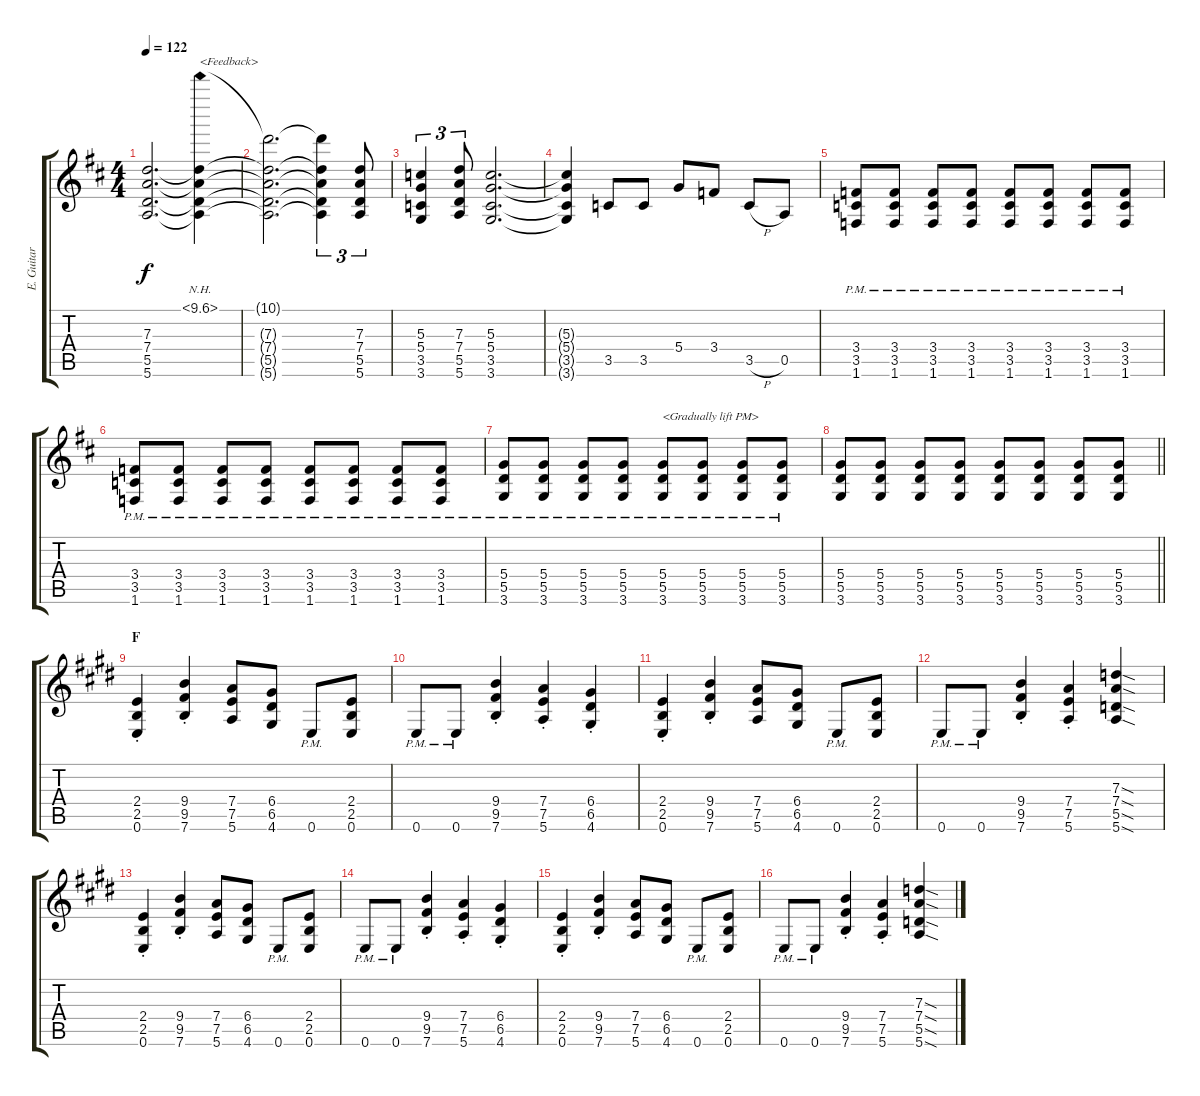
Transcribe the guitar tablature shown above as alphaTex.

\track ("E. Guitar II" "E. Guitar ") {instrument overdrivenguitar}
\staff {score tabs}
\tuning (E4 B3 G3 D3 A2 E2) {hide}
\ts (4 4)
\tempo 122
\clef g2
\ks d
(7.3 7.4 5.5 5.6).2{d dy f} (10.1{nh} 7.3{t} 7.4{t} 5.5{t} 5.6{t}).4{txt "<Feedback>"} |
(10.1{t} 7.3{t} 7.4{t} 5.5{t} 5.6{t}).2{d} (10.1{t} 7.3{t} 7.4{t} 5.5{t} 5.6{t}).4{tu (3 2)} (7.3 7.4 5.5 5.6).8{tu (3 2)} |
(5.3 5.4 3.5 3.6).4{tu (3 2)} (7.3 7.4 5.5 5.6).8{tu (3 2)} (5.3 5.4 3.5 3.6).2{d} |
(5.3{t} 5.4{t} 3.5{t} 3.6{t}).4 3.5.8 3.5.8 5.4.8 3.4.8 3.5{h}.8 0.5.8 |
(3.4{pm} 3.5{pm} 1.6{pm}).8 (3.4{pm} 3.5{pm} 1.6{pm}).8 (3.4{pm} 3.5{pm} 1.6{pm}).8 (3.4{pm} 3.5{pm} 1.6{pm}).8 (3.4{pm} 3.5{pm} 1.6{pm}).8 (3.4{pm} 3.5{pm} 1.6{pm}).8 (3.4{pm} 3.5{pm} 1.6{pm}).8 (3.4{pm} 3.5{pm} 1.6{pm}).8 |
(3.4{pm} 3.5{pm} 1.6{pm}).8 (3.4{pm} 3.5{pm} 1.6{pm}).8 (3.4{pm} 3.5{pm} 1.6{pm}).8 (3.4{pm} 3.5{pm} 1.6{pm}).8 (3.4{pm} 3.5{pm} 1.6{pm}).8 (3.4{pm} 3.5{pm} 1.6{pm}).8 (3.4{pm} 3.5{pm} 1.6{pm}).8 (3.4{pm} 3.5{pm} 1.6{pm}).8 |
(5.4{pm} 5.5{pm} 3.6{pm}).8 (5.4{pm} 5.5{pm} 3.6{pm}).8 (5.4{pm} 5.5{pm} 3.6{pm}).8 (5.4{pm} 5.5{pm} 3.6{pm}).8 (5.4{pm} 5.5{pm} 3.6{pm}).8{txt "<Gradually lift PM>"} (5.4{pm} 5.5{pm} 3.6{pm}).8 (5.4{pm} 5.5{pm} 3.6{pm}).8 (5.4{pm} 5.5{pm} 3.6{pm}).8 |
\barLineRight lightlight
(5.4 5.5 3.6).8 (5.4 5.5 3.6).8 (5.4 5.5 3.6).8 (5.4 5.5 3.6).8 (5.4 5.5 3.6).8 (5.4 5.5 3.6).8 (5.4 5.5 3.6).8 (5.4 5.5 3.6).8 |
\section ("" "F")
\ks e
(2.4{st} 2.5{st} 0.6{st}).4 (9.4{st} 9.5{st} 7.6{st}).4 (7.4 7.5 5.6).8 (6.4 6.5 4.6).8 0.6{pm}.8 (2.4 2.5 0.6).8 |
0.6{pm}.8 0.6{pm}.8 (9.4{st} 9.5{st} 7.6{st}).4 (7.4{st} 7.5{st} 5.6{st}).4 (6.4{st} 6.5{st} 4.6{st}).4 |
(2.4{st} 2.5{st} 0.6{st}).4 (9.4{st} 9.5{st} 7.6{st}).4 (7.4 7.5 5.6).8 (6.4 6.5 4.6).8 0.6{pm}.8 (2.4 2.5 0.6).8 |
0.6{pm}.8 0.6{pm}.8 (9.4{st} 9.5{st} 7.6{st}).4 (7.4{st} 7.5{st} 5.6{st}).4 (7.3{sod} 7.4{sod} 5.5{sod} 5.6{sod}).4 |
(2.4{st} 2.5{st} 0.6{st}).4 (9.4{st} 9.5{st} 7.6{st}).4 (7.4 7.5 5.6).8 (6.4 6.5 4.6).8 0.6{pm}.8 (2.4 2.5 0.6).8 |
0.6{pm}.8 0.6{pm}.8 (9.4{st} 9.5{st} 7.6{st}).4 (7.4{st} 7.5{st} 5.6{st}).4 (6.4{st} 6.5{st} 4.6{st}).4 |
(2.4{st} 2.5{st} 0.6{st}).4 (9.4{st} 9.5{st} 7.6{st}).4 (7.4 7.5 5.6).8 (6.4 6.5 4.6).8 0.6{pm}.8 (2.4 2.5 0.6).8 |
0.6{pm}.8 0.6{pm}.8 (9.4{st} 9.5{st} 7.6{st}).4 (7.4{st} 7.5{st} 5.6{st}).4 (7.3{sod} 7.4{sod} 5.5{sod} 5.6{sod}).4
